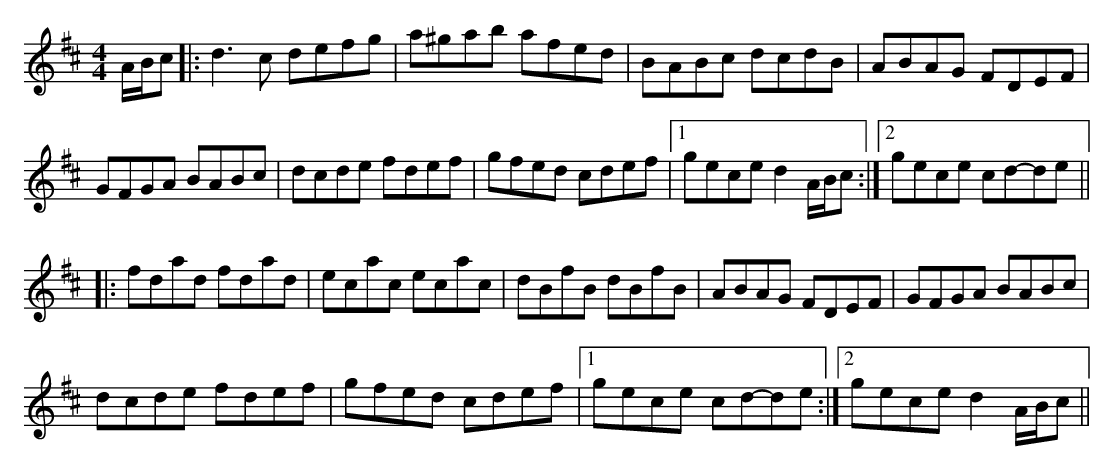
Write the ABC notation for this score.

X:1
M:4/4
K:D
A/B/c|:d3c defg|a^gab afed|BABc dcdB|ABAG FDEF|
GFGA BABc|dcde fdef|gfed cdef|1 gece d2A/B/c:|2 gece cd-de||
|:fdad fdad|ecac ecac|dBfB dBfB|ABAG FDEF|GFGA BABc|
dcde fdef|gfed cdef|1 gece cd-de:|2 gece d2A/B/c||
